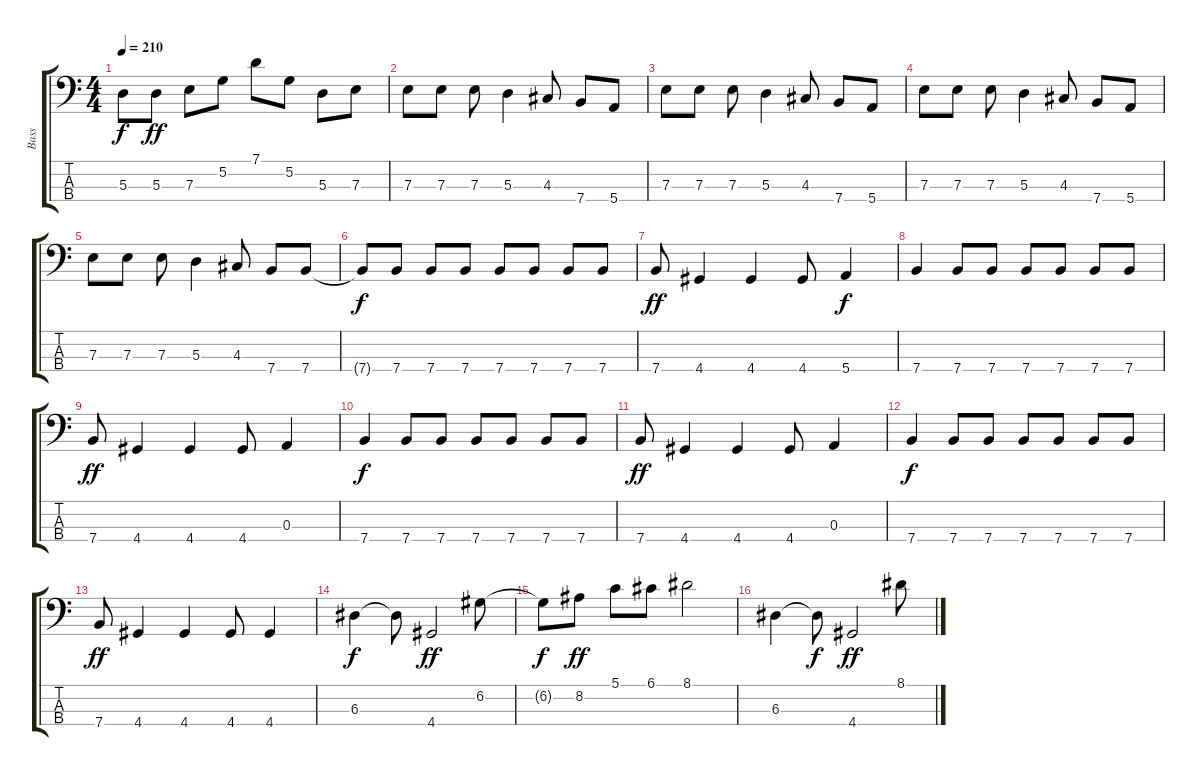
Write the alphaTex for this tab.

\track ("Bass" "Bass") {instrument electricbassfinger}
\staff {score tabs}
\tuning (G2 D2 A1 E1) {hide}
\ts (4 4)
\tempo 210
\clef f4
\ks c
5.3{t}.8{dy f} 5.3.8{dy ff} 7.3.8 5.2.8 7.1.8 5.2.8 5.3.8 7.3.8 |
7.3.8 7.3.8 7.3.8 5.3.4 4.3.8 7.4.8 5.4.8 |
7.3.8 7.3.8 7.3.8 5.3.4 4.3.8 7.4.8 5.4.8 |
7.3.8 7.3.8 7.3.8 5.3.4 4.3.8 7.4.8 5.4.8 |
7.3.8 7.3.8 7.3.8 5.3.4 4.3.8 7.4.8 7.4.8 |
7.4{t}.8{dy f} 7.4.8 7.4.8 7.4.8 7.4.8 7.4.8 7.4.8 7.4.8 |
7.4.8{dy ff} 4.4.4 4.4.4 4.4.8 5.4.4{dy f} |
7.4.4 7.4.8 7.4.8 7.4.8 7.4.8 7.4.8 7.4.8 |
7.4.8{dy ff} 4.4.4 4.4.4 4.4.8 0.3.4 |
7.4.4{dy f} 7.4.8 7.4.8 7.4.8 7.4.8 7.4.8 7.4.8 |
7.4.8{dy ff} 4.4.4 4.4.4 4.4.8 0.3.4 |
7.4.4{dy f} 7.4.8 7.4.8 7.4.8 7.4.8 7.4.8 7.4.8 |
7.4.8{dy ff} 4.4.4 4.4.4 4.4.8 4.4.4 |
6.3.4{dy f} 6.3{t}.8 4.4.2{dy ff} 6.2.8 |
6.2{t}.8{dy f} 8.2.8{dy ff} 5.1.8 6.1.8 8.1.2 |
6.3.4 6.3{t}.8{dy f} 4.4.2{dy ff} 8.1.8
